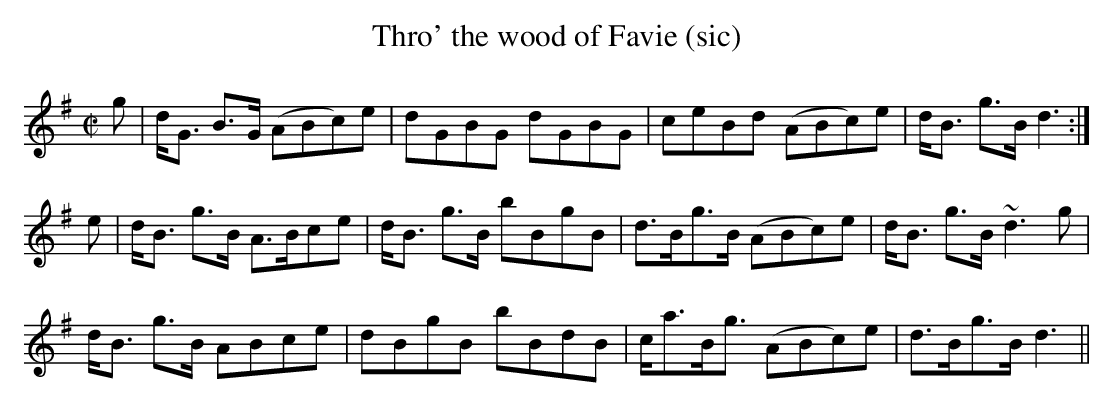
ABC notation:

X:1
T:Thro' the wood of Favie (sic)
M:C|
L:1/16
K:G
g2|dG3 B3G (A2B2c2)e2|d2G2B2G2 d2G2B2G2|c2e2B2d2 (A2B2c2)e2|dB3 g3B d6:|
e2|dB3 g3B A3Bc2e2|dB3 g3B b2B2g2B2|d3Bg3B (A2B2c2)e2|dB3 g3B ~d6g2|
dB3 g3B A2B2c2e2|d2B2g2B2 b2B2d2B2|ca3Bg3 (A2B2c2)e2|d3Bg3B d6||
